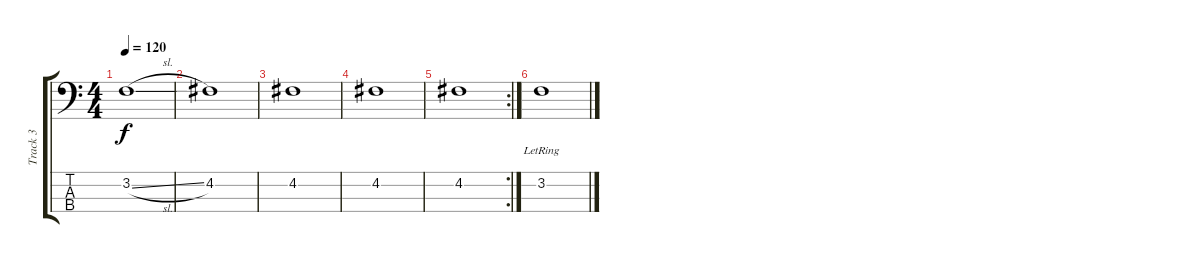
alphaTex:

\track ("Track 3" "Track 3") {instrument electricbassfinger}
\staff {score tabs}
\tuning (G2 D2 A1 E1) {hide}
\ts (4 4)
\tempo 120
\clef f4
\ks c
3.2{sl}.1{dy f} |
4.2.1 |
4.2.1 |
4.2.1 |
\rc 2
4.2.1 |
3.2{lr}.1
